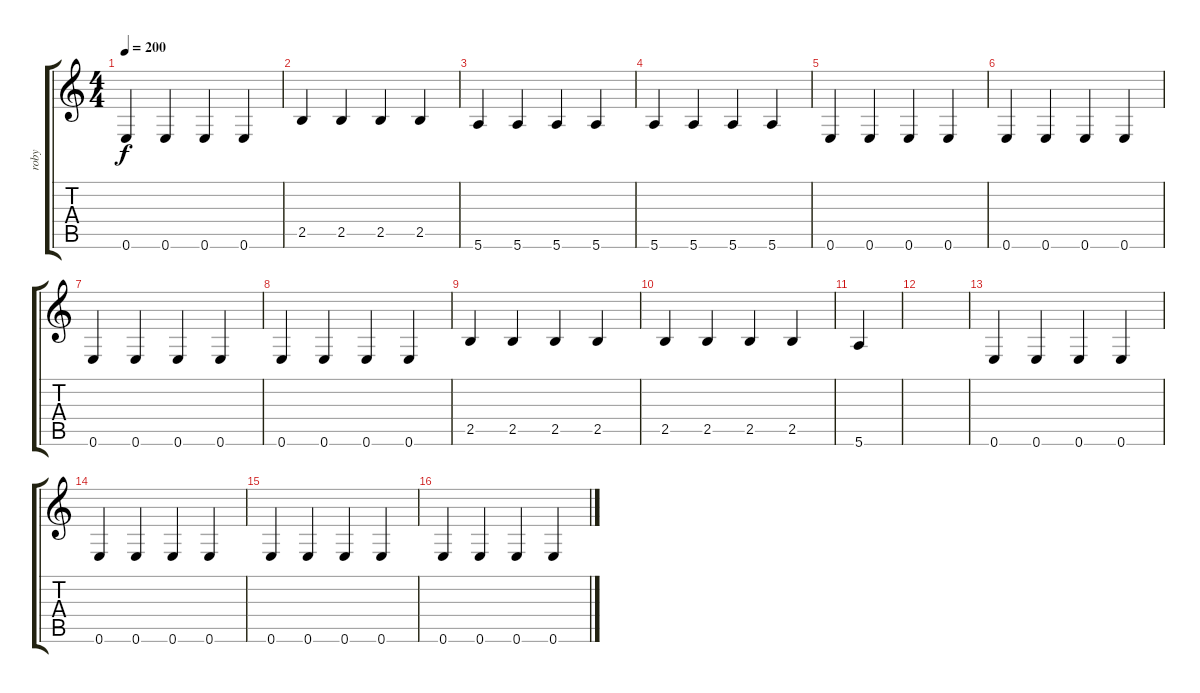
\track ("roby" "roby") {instrument electricbassfinger}
\staff {score tabs}
\tuning (E4 B3 G3 D3 A2 E2) {hide}
\ts (4 4)
\tempo 200
\clef g2
\ks c
0.6.4{dy f} 0.6.4 0.6.4 0.6.4 |
2.5.4 2.5.4 2.5.4 2.5.4 |
5.6.4 5.6.4 5.6.4 5.6.4 |
5.6.4 5.6.4 5.6.4 5.6.4 |
0.6.4 0.6.4 0.6.4 0.6.4 |
0.6.4 0.6.4 0.6.4 0.6.4 |
0.6.4 0.6.4 0.6.4 0.6.4 |
0.6.4 0.6.4 0.6.4 0.6.4 |
2.5.4 2.5.4 2.5.4 2.5.4 |
2.5.4 2.5.4 2.5.4 2.5.4 |
5.6.4 |
|
0.6.4 0.6.4 0.6.4 0.6.4 |
0.6.4 0.6.4 0.6.4 0.6.4 |
0.6.4 0.6.4 0.6.4 0.6.4 |
0.6.4 0.6.4 0.6.4 0.6.4
